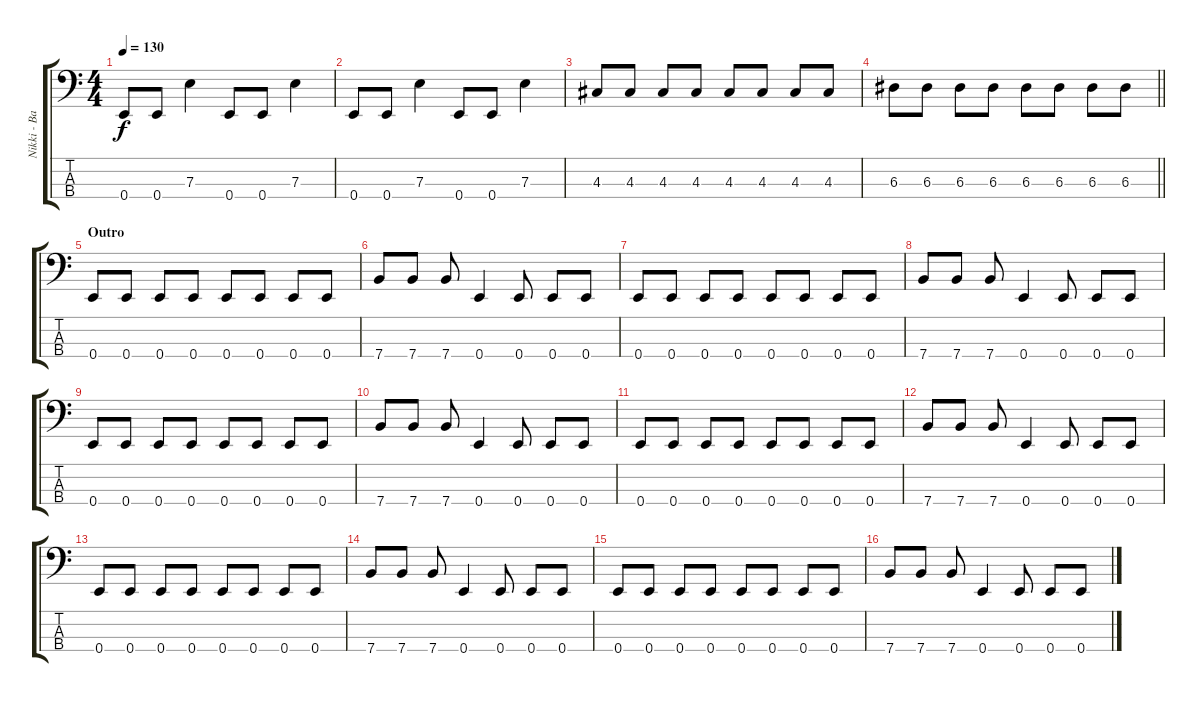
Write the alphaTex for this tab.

\track ("Nikki - Bass" "Nikki - Ba") {instrument electricbasspick}
\staff {score tabs}
\tuning (G2 D2 A1 E1) {hide}
\ts (4 4)
\tempo 130
\clef f4
\ks c
0.4.8{dy f} 0.4.8 7.3.4 0.4.8 0.4.8 7.3.4 |
0.4.8 0.4.8 7.3.4 0.4.8 0.4.8 7.3.4 |
4.3.8 4.3.8 4.3.8 4.3.8 4.3.8 4.3.8 4.3.8 4.3.8 |
\barLineRight lightlight
6.3.8 6.3.8 6.3.8 6.3.8 6.3.8 6.3.8 6.3.8 6.3.8 |
\section ("" "Outro")
0.4.8 0.4.8 0.4.8 0.4.8 0.4.8 0.4.8 0.4.8 0.4.8 |
7.4.8 7.4.8 7.4.8 0.4.4 0.4.8 0.4.8 0.4.8 |
0.4.8 0.4.8 0.4.8 0.4.8 0.4.8 0.4.8 0.4.8 0.4.8 |
7.4.8 7.4.8 7.4.8 0.4.4 0.4.8 0.4.8 0.4.8 |
0.4.8 0.4.8 0.4.8 0.4.8 0.4.8 0.4.8 0.4.8 0.4.8 |
7.4.8 7.4.8 7.4.8 0.4.4 0.4.8 0.4.8 0.4.8 |
0.4.8 0.4.8 0.4.8 0.4.8 0.4.8 0.4.8 0.4.8 0.4.8 |
7.4.8 7.4.8 7.4.8 0.4.4 0.4.8 0.4.8 0.4.8 |
0.4.8 0.4.8 0.4.8 0.4.8 0.4.8 0.4.8 0.4.8 0.4.8 |
7.4.8 7.4.8 7.4.8 0.4.4 0.4.8 0.4.8 0.4.8 |
0.4.8 0.4.8 0.4.8 0.4.8 0.4.8 0.4.8 0.4.8 0.4.8 |
7.4.8 7.4.8 7.4.8 0.4.4 0.4.8 0.4.8 0.4.8
